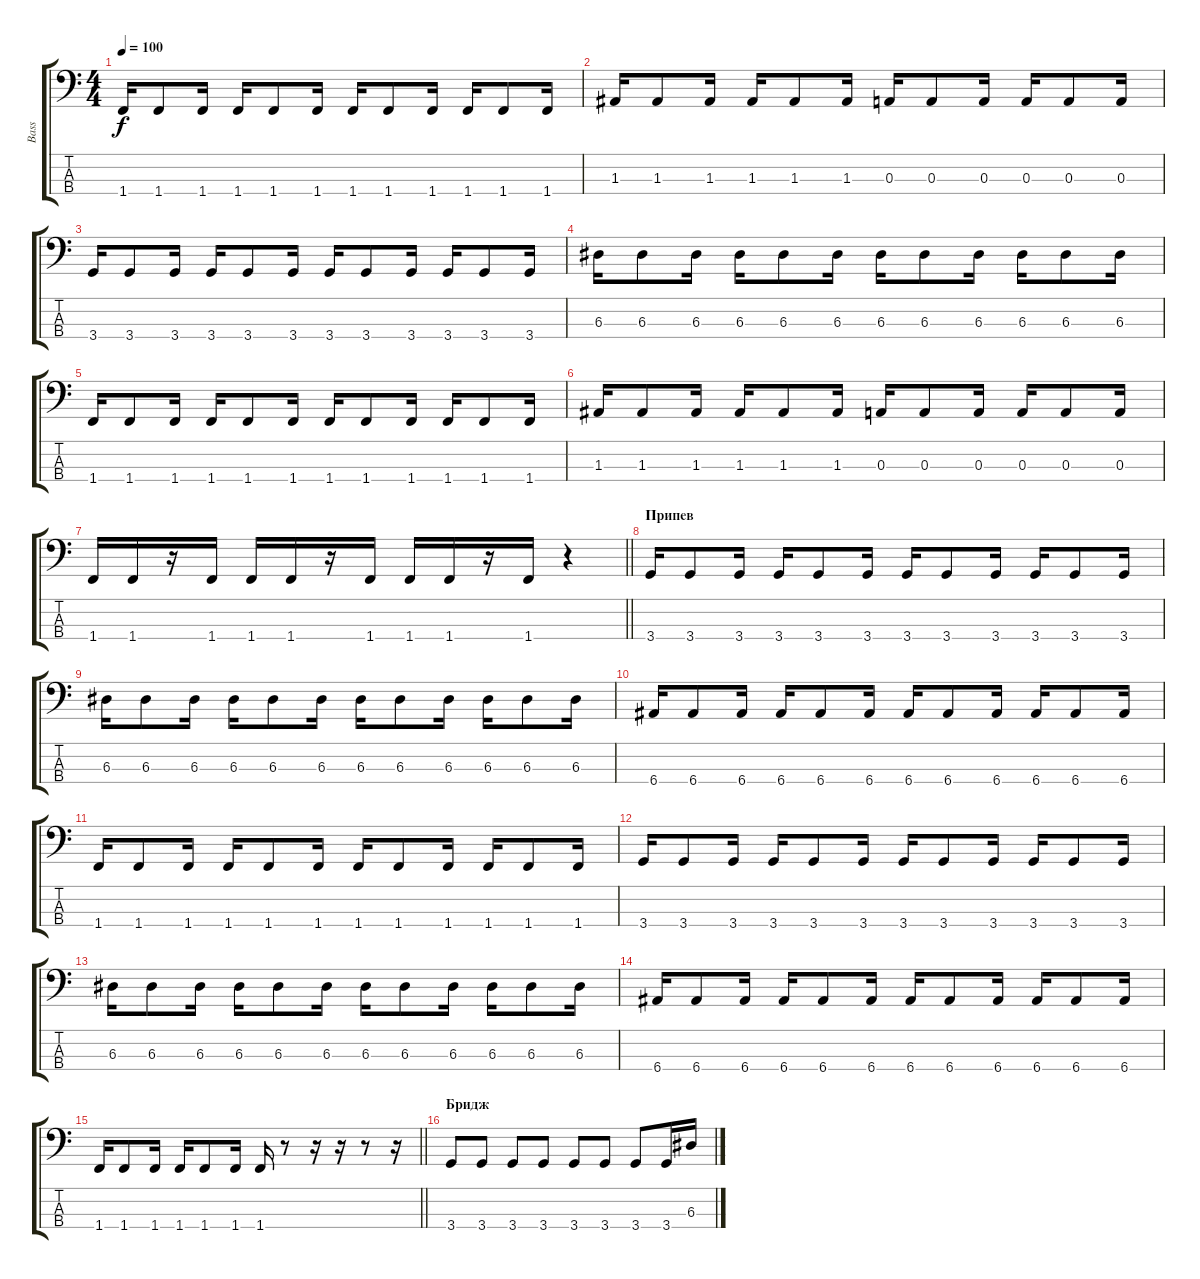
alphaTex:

\track ("Bass" "Bass") {instrument electricbasspick}
\staff {score tabs}
\tuning (G2 D2 A1 E1) {hide}
\ts (4 4)
\tempo 100
\clef f4
\ks c
1.4.16{dy f} 1.4.8 1.4.16 1.4.16 1.4.8 1.4.16 1.4.16 1.4.8 1.4.16 1.4.16 1.4.8 1.4.16 |
1.3.16 1.3.8 1.3.16 1.3.16 1.3.8 1.3.16 0.3.16 0.3.8 0.3.16 0.3.16 0.3.8 0.3.16 |
3.4.16 3.4.8 3.4.16 3.4.16 3.4.8 3.4.16 3.4.16 3.4.8 3.4.16 3.4.16 3.4.8 3.4.16 |
6.3.16 6.3.8 6.3.16 6.3.16 6.3.8 6.3.16 6.3.16 6.3.8 6.3.16 6.3.16 6.3.8 6.3.16 |
1.4.16 1.4.8 1.4.16 1.4.16 1.4.8 1.4.16 1.4.16 1.4.8 1.4.16 1.4.16 1.4.8 1.4.16 |
1.3.16 1.3.8 1.3.16 1.3.16 1.3.8 1.3.16 0.3.16 0.3.8 0.3.16 0.3.16 0.3.8 0.3.16 |
\barLineRight lightlight
1.4.16 1.4.16 r.16 1.4.16 1.4.16 1.4.16 r.16 1.4.16 1.4.16 1.4.16 r.16 1.4.16 r.4 |
\section ("" "Припев")
3.4.16 3.4.8 3.4.16 3.4.16 3.4.8 3.4.16 3.4.16 3.4.8 3.4.16 3.4.16 3.4.8 3.4.16 |
6.3.16 6.3.8 6.3.16 6.3.16 6.3.8 6.3.16 6.3.16 6.3.8 6.3.16 6.3.16 6.3.8 6.3.16 |
6.4.16 6.4.8 6.4.16 6.4.16 6.4.8 6.4.16 6.4.16 6.4.8 6.4.16 6.4.16 6.4.8 6.4.16 |
1.4.16 1.4.8 1.4.16 1.4.16 1.4.8 1.4.16 1.4.16 1.4.8 1.4.16 1.4.16 1.4.8 1.4.16 |
3.4.16 3.4.8 3.4.16 3.4.16 3.4.8 3.4.16 3.4.16 3.4.8 3.4.16 3.4.16 3.4.8 3.4.16 |
6.3.16 6.3.8 6.3.16 6.3.16 6.3.8 6.3.16 6.3.16 6.3.8 6.3.16 6.3.16 6.3.8 6.3.16 |
6.4.16 6.4.8 6.4.16 6.4.16 6.4.8 6.4.16 6.4.16 6.4.8 6.4.16 6.4.16 6.4.8 6.4.16 |
\barLineRight lightlight
1.4.16 1.4.8 1.4.16 1.4.16 1.4.8 1.4.16 1.4.16 r.8 r.16 r.16 r.8 r.16 |
\section ("" "Бридж")
3.4.8 3.4.8 3.4.8 3.4.8 3.4.8 3.4.8 3.4.8 3.4.16 6.3.16
